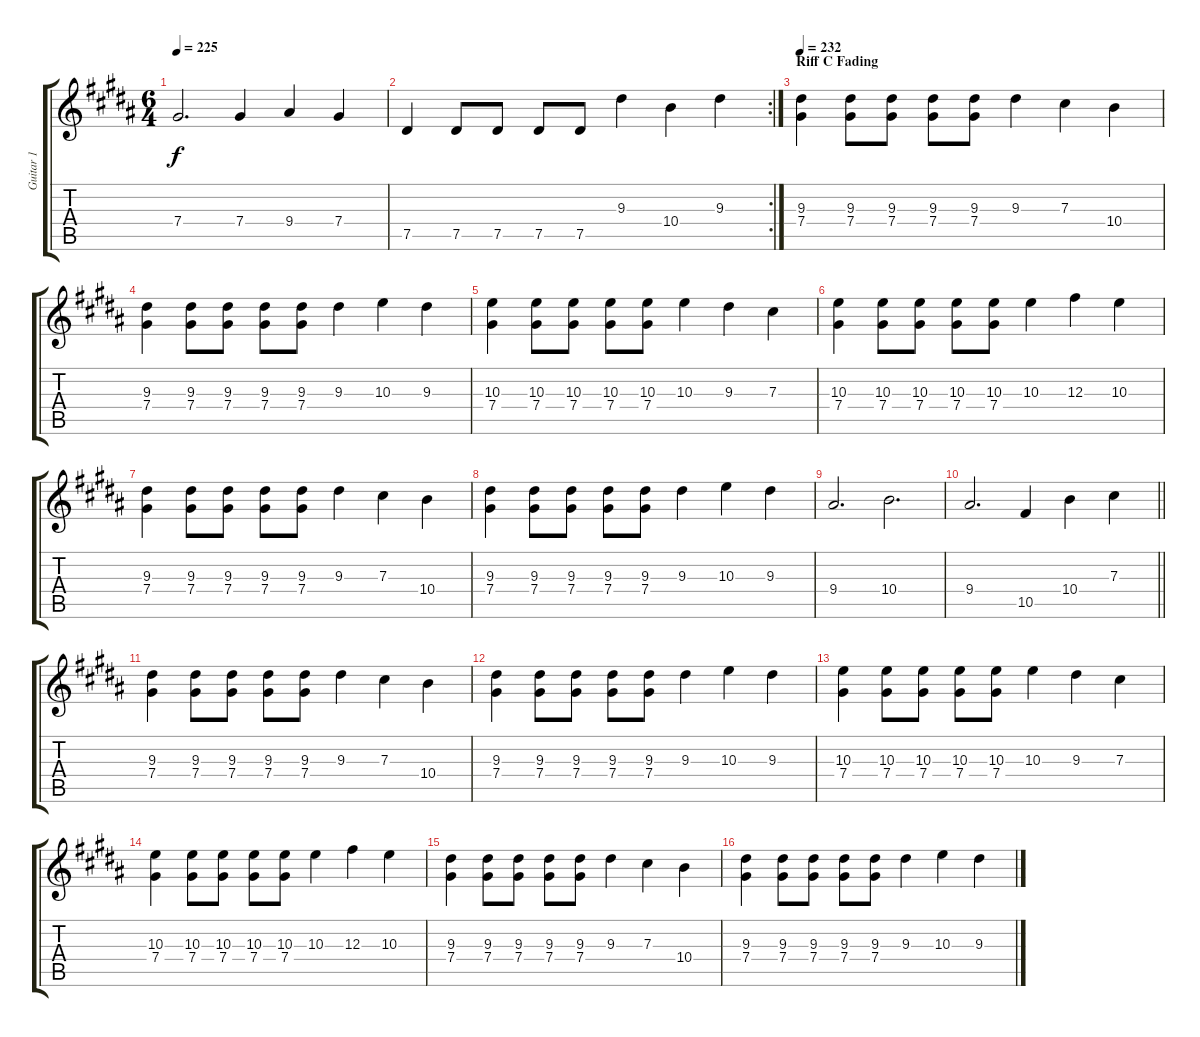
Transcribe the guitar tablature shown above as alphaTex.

\track ("Guitar 1" "Guitar 1") {instrument overdrivenguitar}
\staff {score tabs}
\tuning (Eb4 Bb3 Gb3 Db3 Ab2 Eb2) {hide}
\ts (6 4)
\tempo 225
\clef g2
\ks b
7.4.2{d dy f} 7.4.4 9.4.4 7.4.4 |
\rc 2
7.5.4 7.5.8 7.5.8 7.5.8 7.5.8 9.3.4 10.4.4 9.3.4 |
\section ("" "Riff C Fading")
\tempo 232
(9.3 7.4).4 (9.3 7.4).8 (9.3 7.4).8 (9.3 7.4).8 (9.3 7.4).8 9.3.4 7.3.4 10.4.4 |
(9.3 7.4).4 (9.3 7.4).8 (9.3 7.4).8 (9.3 7.4).8 (9.3 7.4).8 9.3.4 10.3.4 9.3.4 |
(10.3 7.4).4 (10.3 7.4).8 (10.3 7.4).8 (10.3 7.4).8 (10.3 7.4).8 10.3.4 9.3.4 7.3.4 |
(10.3 7.4).4 (10.3 7.4).8 (10.3 7.4).8 (10.3 7.4).8 (10.3 7.4).8 10.3.4 12.3.4 10.3.4 |
(9.3 7.4).4 (9.3 7.4).8 (9.3 7.4).8 (9.3 7.4).8 (9.3 7.4).8 9.3.4 7.3.4 10.4.4 |
(9.3 7.4).4 (9.3 7.4).8 (9.3 7.4).8 (9.3 7.4).8 (9.3 7.4).8 9.3.4 10.3.4 9.3.4 |
9.4.2{d} 10.4.2{d} |
\barLineRight lightlight
9.4.2{d} 10.5.4 10.4.4 7.3.4 |
(9.3 7.4).4{volume 4} (9.3 7.4).8 (9.3 7.4).8 (9.3 7.4).8 (9.3 7.4).8 9.3.4 7.3.4 10.4.4 |
(9.3 7.4).4 (9.3 7.4).8 (9.3 7.4).8 (9.3 7.4).8 (9.3 7.4).8 9.3.4 10.3.4 9.3.4 |
(10.3 7.4).4{volume 4} (10.3 7.4).8 (10.3 7.4).8 (10.3 7.4).8 (10.3 7.4).8 10.3.4 9.3.4 7.3.4 |
(10.3 7.4).4{volume 4} (10.3 7.4).8 (10.3 7.4).8 (10.3 7.4).8 (10.3 7.4).8 10.3.4 12.3.4 10.3.4 |
(9.3 7.4).4 (9.3 7.4).8 (9.3 7.4).8 (9.3 7.4).8 (9.3 7.4).8 9.3.4 7.3.4 10.4.4 |
(9.3 7.4).4{volume 3} (9.3 7.4).8 (9.3 7.4).8 (9.3 7.4).8 (9.3 7.4).8 9.3.4 10.3.4 9.3.4
